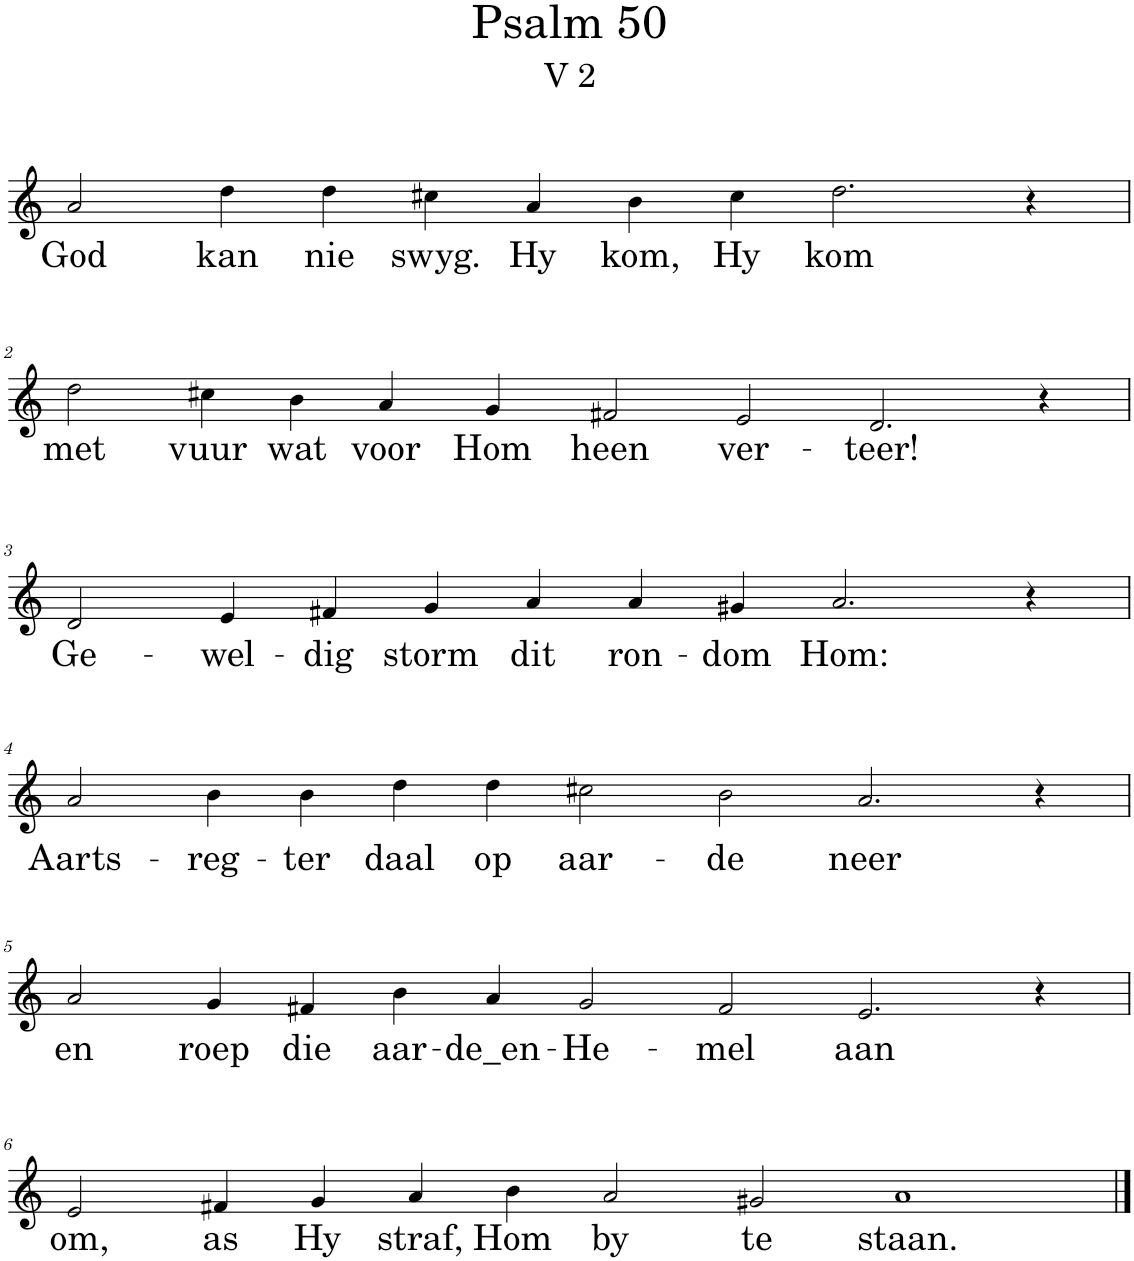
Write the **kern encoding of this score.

**kern	**text
*part1	*part1
*staff1	*staff1
*I"Pipe Organ	*
*I'Org.	*
*clefG2	*
*k[]	*
*M12/4	*
=1	=1
!	!LO:LY:b
2a/	God
!	!LO:LY:b
4dd\	kan
!	!LO:LY:b
4dd\	nie
!	!LO:LY:b
4cc#X\	swyg.
!	!LO:LY:b
4a/	Hy
!	!LO:LY:b
4b\	kom,
!	!LO:LY:b
4cc#\	Hy
!	!LO:LY:b
2.dd\	kom
4r	.
!!LO:LB:g=z
=2	=2
*M14/4	*
!	!LO:LY:b
2dd\	met
!	!LO:LY:b
4cc#X\	vuur
!	!LO:LY:b
4b\	wat
!	!LO:LY:b
4a/	voor
!	!LO:LY:b
4g/	Hom
!	!LO:LY:b
2f#X/	heen
!	!LO:LY:b
2e/	ver-
!	!LO:LY:b
2.d/	-teer!
4r	.
!!LO:LB:g=z
=3	=3
*M12/4	*
!	!LO:LY:b
2d/	Ge-
!	!LO:LY:b
4e/	-wel-
!	!LO:LY:b
4f#X/	-dig
!	!LO:LY:b
4g/	storm
!	!LO:LY:b
4a/	dit
!	!LO:LY:b
4a/	ron-
!	!LO:LY:b
4g#X/	-dom
!	!LO:LY:b
2.a/	Hom:
4r	.
!!LO:LB:g=z
=4	=4
*M14/4	*
!	!LO:LY:b
2a/	Aarts-
!	!LO:LY:b
4b\	-reg-
!	!LO:LY:b
4b\	-ter
!	!LO:LY:b
4dd\	daal
!	!LO:LY:b
4dd\	op
!	!LO:LY:b
2cc#X\	aar-
!	!LO:LY:b
2b\	-de
!	!LO:LY:b
2.a/	neer
4r	.
!!LO:LB:g=z
=5	=5
!	!LO:LY:b
2a/	en
!	!LO:LY:b
4g/	roep
!	!LO:LY:b
4f#X/	die
!	!LO:LY:b
4b\	aar-
!	!LO:LY:b
4a/	-de_en-
!	!LO:LY:b
2g/	-He-
!	!LO:LY:b
2f#/	-mel
!	!LO:LY:b
2.e/	aan
4r	.
!!LO:LB:g=z
=6	=6
!	!LO:LY:b
2e/	om,
!	!LO:LY:b
4f#X/	as
!	!LO:LY:b
4g/	Hy
!	!LO:LY:b
4a/	straf,
!	!LO:LY:b
4b\	Hom
!	!LO:LY:b
2a/	by
!	!LO:LY:b
2g#X/	te
!	!LO:LY:b
1a	staan.
==	==
*-	*-
